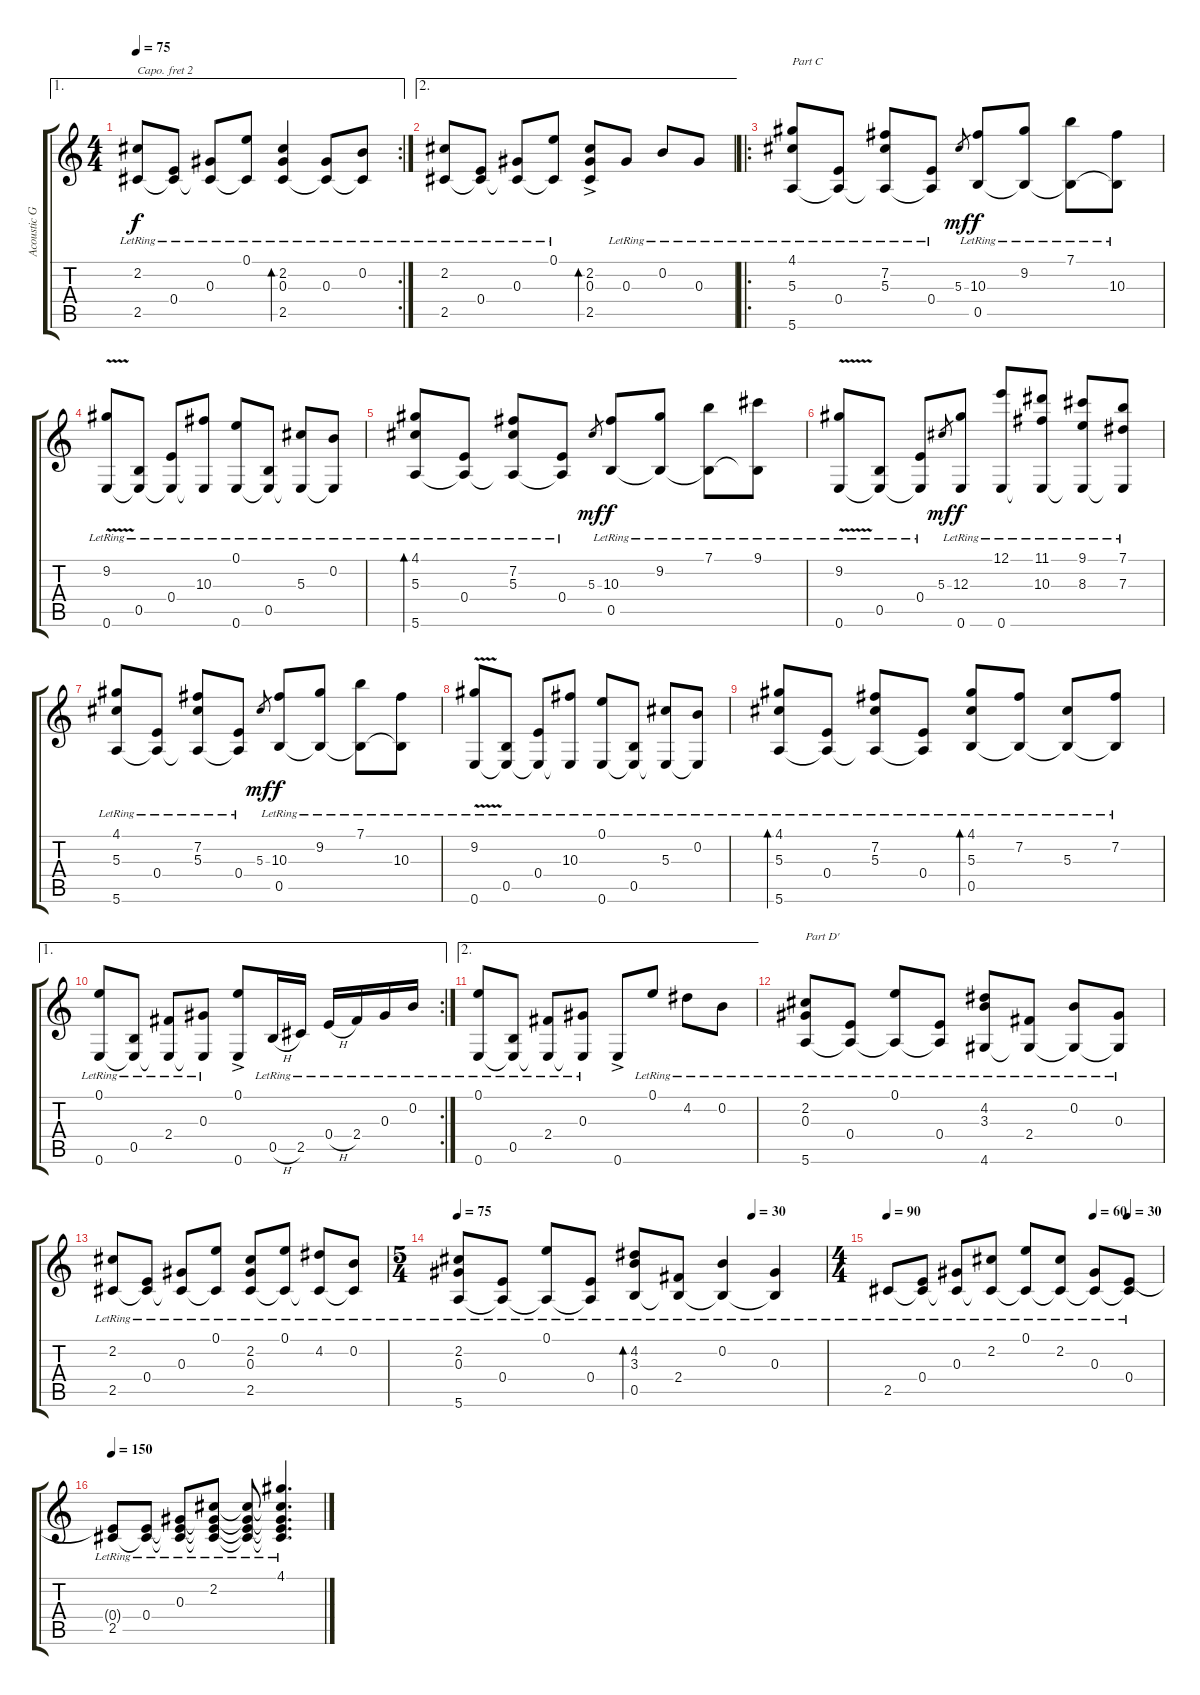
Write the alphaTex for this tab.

\track ("Acoustic Guitar" "Acoustic G") {instrument acousticguitarsteel}
\staff {score tabs}
\capo 2
\tuning (D4 A3 Gb3 D3 A2 D2) {hide}
\ae 1
\rc 2
\ts (4 4)
\tempo 75
\clef g2
\ks c
(2.2{lr} 2.5{lr}).8{dy f} (0.4{lr} 2.5{lr t}).8 (0.3{lr} 2.5{lr t}).8 (0.1{lr} 2.5{lr t}).8 (2.2{lr} 0.3{lr} 2.5{lr}).4{bd 240} (0.3{lr} 2.5{lr t}).8 (0.2{lr} 2.5{lr t}).8 |
\ae 2
(2.2{lr} 2.5{lr}).8 (0.4{lr} 2.5{lr t}).8 (0.3{lr} 2.5{lr t}).8 (0.1{lr} 2.5{lr t}).8 (2.2{ac} 0.3{ac} 2.5{ac}).8{bd 480} 0.3{lr}.8 0.2{lr}.8 0.3{lr}.8 |
\ro
(4.1{lr} 5.3{lr} 5.6{lr}).8{txt "Part C"} (0.4{lr} 5.6{lr t}).8 (7.2{lr} 5.3{lr} 5.6{lr t}).8 (0.4{lr} 5.6{lr t}).8 5.3.8{gr dy mf} (10.3{lr} 0.5{lr}).8{dy f} (9.2{lr} 0.5{lr t}).8 (7.1{lr} 0.5{lr t}).8 (10.3{lr} 0.5{lr t}).8 |
(9.2{v lr} 0.6{lr}).8 (0.5{lr} 0.6{lr t}).8 (0.4{lr} 0.6{lr t}).8 (10.3{lr} 0.6{lr t}).8 (0.1{lr} 0.6{lr}).8 (0.5{lr} 0.6{lr t}).8 (5.3{lr} 0.6{lr t}).8 (0.2{lr} 0.6{lr t}).8 |
(4.1{lr} 5.3{lr} 5.6{lr}).8{bd 480} (0.4{lr} 5.6{lr t}).8 (7.2{lr} 5.3{lr} 5.6{lr t}).8 (0.4{lr} 5.6{lr t}).8 5.3.8{gr dy mf} (10.3{lr} 0.5{lr}).8{dy f} (9.2{lr} 0.5{lr t}).8 (7.1{lr} 0.5{lr t}).8 (9.1{lr} 0.5{lr t}).8 |
(9.2{v lr} 0.6{lr}).8 (0.5{lr} 0.6{lr t}).8 (0.4{lr} 0.6{lr t}).8 5.3.8{gr dy mf} (12.3{lr} 0.6).8{dy f} (12.1{lr} 0.6{lr}).8 (11.1{lr} 10.3{lr} 0.6{lr t}).8 (9.1{lr} 8.3{lr} 0.6{lr t}).8 (7.1{lr} 7.3{lr} 0.6{lr t}).8 |
(4.1{lr} 5.3{lr} 5.6{lr}).8 (0.4{lr} 5.6{lr t}).8 (7.2{lr} 5.3{lr} 5.6{lr t}).8 (0.4{lr} 5.6{lr t}).8 5.3.8{gr dy mf} (10.3{lr} 0.5{lr}).8{dy f} (9.2{lr} 0.5{lr t}).8 (7.1{lr} 0.5{lr t}).8 (10.3{lr} 0.5{lr t}).8 |
(9.2{v lr} 0.6{lr}).8 (0.5{lr} 0.6{lr t}).8 (0.4{lr} 0.6{lr t}).8 (10.3{lr} 0.6{lr t}).8 (0.1{lr} 0.6{lr}).8 (0.5{lr} 0.6{lr t}).8 (5.3{lr} 0.6{lr t}).8 (0.2{lr} 0.6{lr t}).8 |
(4.1{lr} 5.3{lr} 5.6{lr}).8{bd 480} (0.4{lr} 5.6{lr t}).8 (7.2{lr} 5.3{lr} 5.6{lr t}).8 (0.4{lr} 5.6{lr t}).8 (4.1{lr} 5.3{lr} 0.5{lr}).8{bd 480} (7.2{lr} 0.5{lr t}).8 (5.3{lr} 0.5{lr t}).8 (7.2{lr} 0.5{lr t}).8 |
\ae 1
\rc 2
(0.1{lr} 0.6{lr}).8 (0.5{lr} 0.6{lr t}).8 (2.4{lr} 0.6{lr t}).8 (0.3{lr} 0.6{lr t}).8 (0.1{ac} 0.6{ac}).8 0.5{h lr}.16 2.5{lr}.16 0.4{h lr}.16 2.4{lr}.16 0.3{lr}.16 0.2{lr}.16 |
\ae 2
(0.1{lr} 0.6{lr}).8 (0.5{lr} 0.6{lr t}).8 (2.4{lr} 0.6{lr t}).8 (0.3{lr} 0.6{lr t}).8 0.6{ac}.8 0.1{lr}.8 4.2{lr}.8 0.2{lr}.8 |
(2.2{lr} 0.3{lr} 5.6{lr}).8{txt "Part D'"} (0.4{lr} 5.6{lr t}).8 (0.1{lr} 5.6{lr t}).8 (0.4{lr} 5.6{lr t}).8 (4.2{lr} 3.3{lr} 4.6{lr}).8 (2.4{lr} 4.6{lr t}).8 (0.2{lr} 4.6{lr t}).8 (0.3{lr} 4.6{lr t}).8 |
(2.2{lr} 2.5{lr}).8 (0.4{lr} 2.5{lr t}).8 (0.3{lr} 2.5{lr t}).8 (0.1{lr} 2.5{lr t}).8 (2.2{lr} 0.3{lr} 2.5{lr}).8 (0.1{lr} 2.5{lr t}).8 (4.2{lr} 2.5{lr t}).8 (0.2{lr} 2.5{lr t}).8 |
\ts (5 4)
\tempo 75
\tempo (30 0.8)
(2.2{lr} 0.3{lr} 5.6{lr}).8 (0.4{lr} 5.6{lr t}).8 (0.1{lr} 5.6{lr t}).8 (0.4{lr} 5.6{lr t}).8 (4.2{lr} 3.3{lr} 0.5{lr}).8{bd 480} (2.4{lr} 0.5{lr t}).8 (0.2{lr} 0.5{lr t}).4 (0.3{lr} 0.5{lr t}).4 |
\ts (4 4)
\tempo 90
\tempo (60 0.75)
\tempo (30 0.875)
2.5{lr}.8 (0.4{lr} 2.5{lr t}).8 (0.3{lr} 2.5{lr t}).8 (2.2{lr} 2.5{lr t}).8 (0.1{lr} 2.5{lr t}).8 (2.2{lr} 2.5{lr t}).8 (0.3{lr} 2.5{lr t}).8 (0.4{lr} 2.5{lr t}).8 |
\tempo 150
(0.4{lr t} 2.5{lr}).8 (0.4{lr} 2.5{lr t}).8 (0.3{lr} 0.4{lr t} 2.5{lr t}).8 (2.2{lr} 0.3{lr t} 0.4{lr t} 2.5{lr t}).8 (2.2{lr t} 0.3{lr t} 0.4{lr t} 2.5{lr t}).8 (4.1{lr} 2.2{lr t} 0.3{lr t} 0.4{lr t} 2.5{lr t}).4{d}
